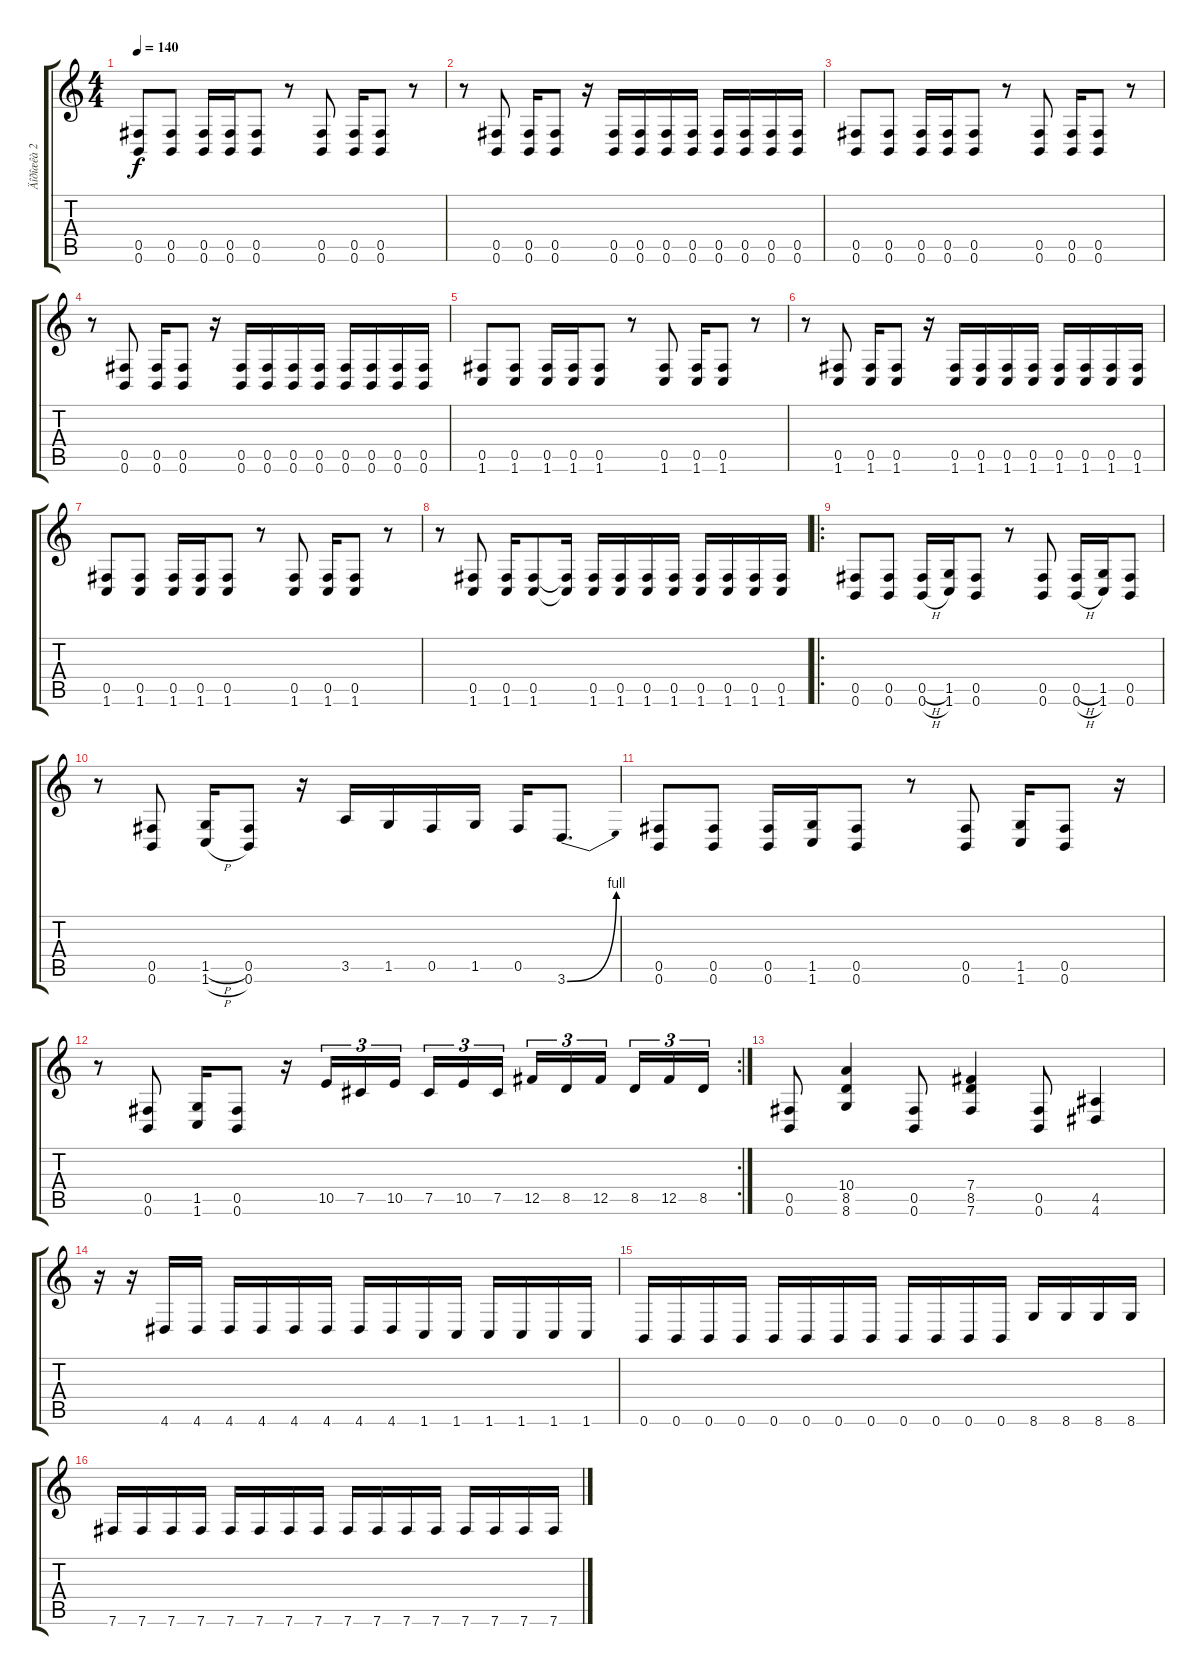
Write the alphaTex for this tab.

\track ("Äîðîæêà 2" "Äîðîæêà 2") {instrument distortionguitar}
\staff {score tabs}
\tuning (Db4 Ab3 E3 B2 Gb2 B1) {hide}
\ts (4 4)
\tempo 140
\clef g2
\ks c
(0.5 0.6).8{dy f} (0.5 0.6).8 (0.5 0.6).16 (0.5 0.6).16 (0.5 0.6).8 r.8 (0.5 0.6).8 (0.5 0.6).16 (0.5 0.6).8 r.8 |
r.8 (0.5 0.6).8 (0.5 0.6).16 (0.5 0.6).8 r.16 (0.5 0.6).16 (0.5 0.6).16 (0.5 0.6).16 (0.5 0.6).16 (0.5 0.6).16 (0.5 0.6).16 (0.5 0.6).16 (0.5 0.6).16 |
(0.5 0.6).8 (0.5 0.6).8 (0.5 0.6).16 (0.5 0.6).16 (0.5 0.6).8 r.8 (0.5 0.6).8 (0.5 0.6).16 (0.5 0.6).8 r.8 |
r.8 (0.5 0.6).8 (0.5 0.6).16 (0.5 0.6).8 r.16 (0.5 0.6).16 (0.5 0.6).16 (0.5 0.6).16 (0.5 0.6).16 (0.5 0.6).16 (0.5 0.6).16 (0.5 0.6).16 (0.5 0.6).16 |
(0.5 1.6).8 (0.5 1.6).8 (0.5 1.6).16 (0.5 1.6).16 (0.5 1.6).8 r.8 (0.5 1.6).8 (0.5 1.6).16 (0.5 1.6).8 r.8 |
r.8 (0.5 1.6).8 (0.5 1.6).16 (0.5 1.6).8 r.16 (0.5 1.6).16 (0.5 1.6).16 (0.5 1.6).16 (0.5 1.6).16 (0.5 1.6).16 (0.5 1.6).16 (0.5 1.6).16 (0.5 1.6).16 |
(0.5 1.6).8 (0.5 1.6).8 (0.5 1.6).16 (0.5 1.6).16 (0.5 1.6).8 r.8 (0.5 1.6).8 (0.5 1.6).16 (0.5 1.6).8 r.8 |
r.8 (0.5 1.6).8 (0.5 1.6).16 (0.5 1.6).8 (0.5{t} 1.6{t}).16 (0.5 1.6).16 (0.5 1.6).16 (0.5 1.6).16 (0.5 1.6).16 (0.5 1.6).16 (0.5 1.6).16 (0.5 1.6).16 (0.5 1.6).16 |
\ro
(0.5 0.6).8 (0.5 0.6).8 (0.5{h} 0.6{h}).16 (1.5 1.6).16 (0.5 0.6).8 r.8 (0.5 0.6).8 (0.5{h} 0.6{h}).16 (1.5 1.6).16 (0.5 0.6).8 |
r.8 (0.5 0.6).8 (1.5{h} 1.6{h}).16 (0.5 0.6).8 r.16 3.5.16 1.5.16 0.5.16 1.5.16 0.5.16 3.6{be (bend 0 0 60 4)}.8{d} |
(0.5 0.6).8 (0.5 0.6).8 (0.5 0.6).16 (1.5 1.6).16 (0.5 0.6).8 r.8 (0.5 0.6).8 (1.5 1.6).16 (0.5 0.6).8 r.16 |
\rc 2
r.8 (0.5 0.6).8 (1.5 1.6).16 (0.5 0.6).8 r.16 10.5.16{tu (3 2)} 7.5.16{tu (3 2)} 10.5.16{tu (3 2) beam splitsecondary} 7.5.16{tu (3 2)} 10.5.16{tu (3 2)} 7.5.16{tu (3 2)} 12.5.16{tu (3 2)} 8.5.16{tu (3 2)} 12.5.16{tu (3 2) beam splitsecondary} 8.5.16{tu (3 2)} 12.5.16{tu (3 2)} 8.5.16{tu (3 2)} |
(0.5 0.6).8 (10.4 8.5 8.6).4 (0.5 0.6).8 (7.4 8.5 7.6).4 (0.5 0.6).8 (4.5 4.6).4 |
r.16 r.16 4.6.16 4.6.16 4.6.16 4.6.16 4.6.16 4.6.16 4.6.16 4.6.16 1.6.16 1.6.16 1.6.16 1.6.16 1.6.16 1.6.16 |
0.6.16 0.6.16 0.6.16 0.6.16 0.6.16 0.6.16 0.6.16 0.6.16 0.6.16 0.6.16 0.6.16 0.6.16 8.6.16 8.6.16 8.6.16 8.6.16 |
7.6.16 7.6.16 7.6.16 7.6.16 7.6.16 7.6.16 7.6.16 7.6.16 7.6.16 7.6.16 7.6.16 7.6.16 7.6.16 7.6.16 7.6.16 7.6.16
